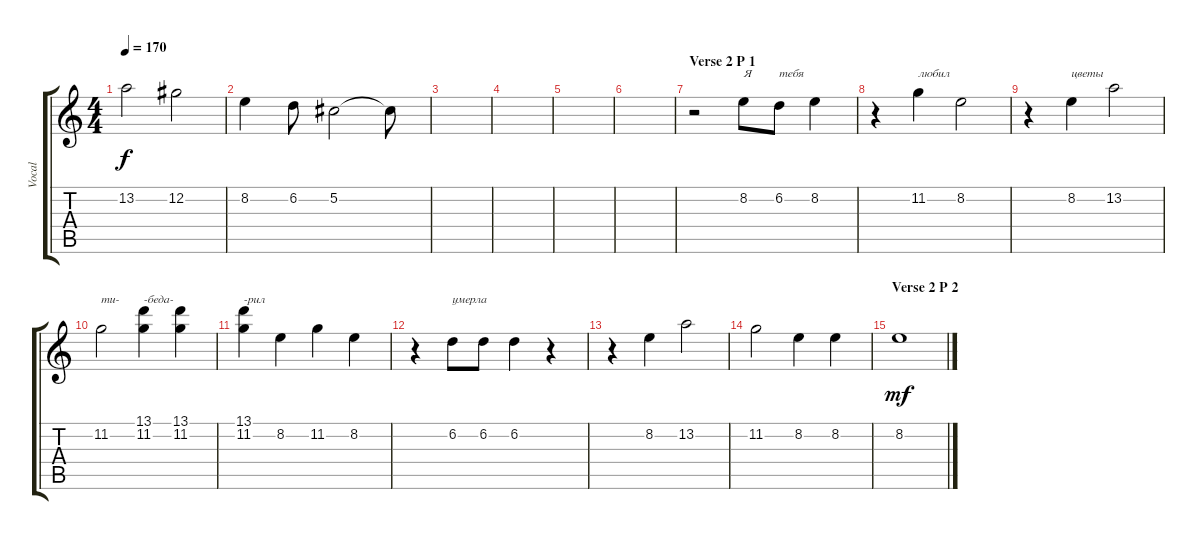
\track ("Vocal" "Vocal") {instrument overdrivenguitar}
\staff {score tabs}
\tuning (Db4 Ab3 E3 B2 Gb2 B1) {hide}
\ts (4 4)
\tempo 170
\clef g2
\ks c
13.2.2{dy f} 12.2.2 |
8.2.4 6.2.8 5.2.2 5.2{t}.8 |
|
|
|
|
\section ("" "Verse 2 P 1")
r.2 8.2.8{txt "Я"} 6.2.8{txt "тебя"} 8.2.4 |
r.4 11.2.4{txt "любил"} 8.2.2 |
r.4 8.2.4{txt "цветы"} 13.2.2 |
11.2.2{txt "ти-"} (13.1 11.2).4{txt "-беда-"} (13.1 11.2).4 |
(13.1 11.2).4{txt "-рил"} 8.2.4 11.2.4 8.2.4 |
r.4 6.2.8{txt "умерла"} 6.2.8 6.2.4 r.4 |
r.4 8.2.4 13.2.2 |
11.2.2 8.2.4 8.2.4 |
\section ("" "Verse 2 P 2")
8.2.1{dy mf}
